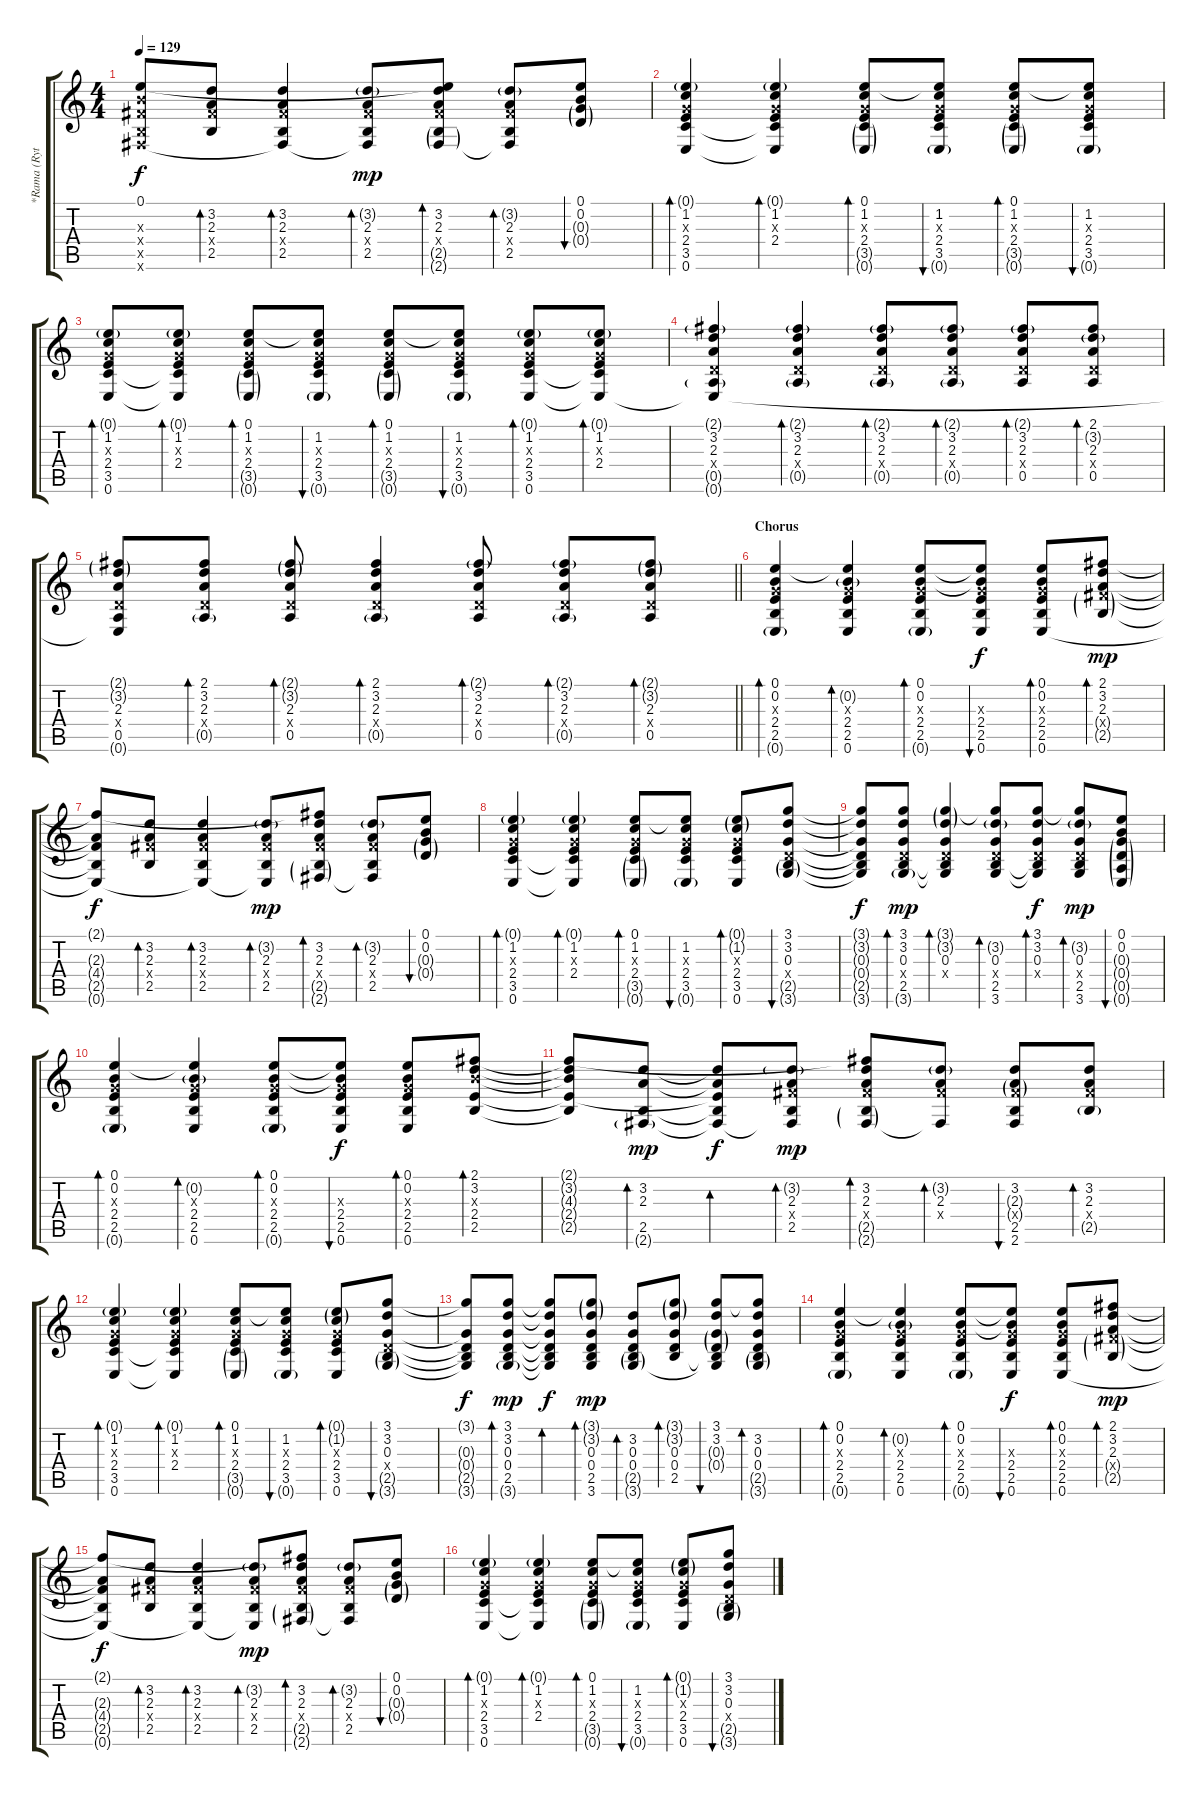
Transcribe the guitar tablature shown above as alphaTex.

\track ("*Rama (Rythm Guitar)" "*Rama (Ryt") {instrument electricguitarclean}
\staff {score tabs}
\tuning (E4 B3 G3 D3 A2 E2) {hide}
\ts (4 4)
\tempo 129
\clef g2
\ks c
(0.1{t} 4.3{x} 4.4{x} 2.5{x} 2.6{x}).8{dy f} (3.2 2.3 4.4{x} 2.5).8{bd 60} (3.2 2.3 4.4{x} 2.5 2.6{t}).4{bd 60} (3.2{g} 2.3 4.4{x} 2.5 2.6{t}).8{bd 60 dy mp} (0.1{t} 3.2 2.3 4.4{x} 2.5{g} 2.6{g}).8{bd 60} (3.2{g} 2.3 4.4{x} 2.5 2.6{t}).8{bd 60} (0.1 0.2 0.3{g} 0.4{g}).8{bu 60} |
(0.1{g} 1.2 0.3{x} 2.4 3.5 0.6).4{bd 60} (0.1{g} 1.2 0.3{x} 2.4 3.5{t} 0.6{t}).4{bd 60} (0.1 1.2 0.3{x} 2.4 3.5{g} 0.6{g}).8{bd 60} (0.1{t} 1.2 0.3{x} 2.4 3.5 0.6{g}).8{bu 60} (0.1 1.2 0.3{x} 2.4 3.5{g} 0.6{g}).8{bd 60} (0.1{t} 1.2 0.3{x} 2.4 3.5 0.6{g}).8{bu 60} |
(0.1{g} 1.2 0.3{x} 2.4 3.5 0.6).8{bd 60} (0.1{g} 1.2 0.3{x} 2.4 3.5{t} 0.6{t}).8{bd 60} (0.1 1.2 0.3{x} 2.4 3.5{g} 0.6{g}).8{bd 60} (0.1{t} 1.2 0.3{x} 2.4 3.5 0.6{g}).8{bu 60} (0.1 1.2 0.3{x} 2.4 3.5{g} 0.6{g}).8{bd 60} (0.1{t} 1.2 0.3{x} 2.4 3.5 0.6{g}).8{bu 60} (0.1{g} 1.2 0.3{x} 2.4 3.5 0.6).8{bd 60} (0.1{g} 1.2 0.3{x} 2.4 3.5{t} 0.6{t}).8{bd 60} |
(2.1{g} 3.2 2.3 0.4{x} 0.5{g} 0.6{t}).4 (2.1{g} 3.2 2.3 0.4{x} 0.5{g}).4{bd 60} (2.1{g} 3.2 2.3 0.4{x} 0.5{g}).8{bd 60} (2.1{g} 3.2 2.3 0.4{x} 0.5{g}).8{bd 60} (2.1{g} 3.2 2.3 0.4{x} 0.5).8{bd 60} (2.1 3.2{g} 2.3 0.4{x} 0.5).8{bd 60} |
\barLineRight lightlight
(2.1{g} 3.2{g} 2.3 0.4{x} 0.5 0.6{t}).8 (2.1 3.2 2.3 0.4{x} 0.5{g}).8{bd 60} (2.1{g} 3.2{g} 2.3 0.4{x} 0.5).8{bd 60} (2.1 3.2 2.3 0.4{x} 0.5{g}).4{bd 60} (2.1{g} 3.2 2.3 0.4{x} 0.5).8{bd 60} (2.1{g} 3.2 2.3 0.4{x} 0.5{g}).8{bd 60} (2.1{g} 3.2{g} 2.3 0.4{x} 0.5).8{bd 60} |
\section ("" "Chorus")
(0.1 0.2 0.3{x} 2.4 2.5 0.6{g}).4{bd 120} (0.1{t} 0.2{g} 0.3{x} 2.4 2.5 0.6).4{bd 60} (0.1 0.2 0.3{x} 2.4 2.5 0.6{g}).8{bd 60} (0.1{t} 0.2{t} 0.3{x} 2.4 2.5 0.6).8{bu 60 dy f} (0.1 0.2 0.3{x} 2.4 2.5 0.6).8{bd 60} (2.1 3.2 2.3 4.4{g x} 2.5{g}).8{bd 60 dy mp} |
(2.1{t} 2.3{t} 4.4{t} 2.5{t} 0.6{t}).8{dy f} (3.2 2.3 4.4{x} 2.5).8{bd 60} (3.2 2.3 4.4{x} 2.5 0.6{t}).4{bd 60} (3.2{g} 2.3 4.4{x} 2.5 0.6{t}).8{bd 60 dy mp} (2.1{t} 3.2 2.3 4.4{x} 2.5{g} 2.6{g}).8{bd 60} (3.2{g} 2.3 4.4{x} 2.5 2.6{t}).8{bd 60} (0.1 0.2 0.3{g} 0.4{g}).8{bu 60} |
(0.1{g} 1.2 0.3{x} 2.4 3.5 0.6).4{bd 60} (0.1{g} 1.2 0.3{x} 2.4 3.5{t} 0.6{t}).4{bd 60} (0.1 1.2 0.3{x} 2.4 3.5{g} 0.6{g}).8{bd 60} (0.1{t} 1.2 0.3{x} 2.4 3.5 0.6{g}).8{bu 60} (0.1{g} 1.2{g} 0.3{x} 2.4 3.5 0.6).8{bd 60} (3.1 3.2 0.3 0.4{x} 2.5{g} 3.6{g}).8{bu 60} |
(3.1{t} 3.2{t} 0.3{t} 0.4{t} 2.5{t} 3.6{t}).8{dy f} (3.1 3.2 0.3 0.4{x} 2.5 3.6{g}).8{bd 60 dy mp} (3.1{g} 3.2{g} 0.3 0.4{x} 2.5{t} 3.6{t}).4{bd 60} (3.1{t} 3.2{g} 0.3 0.4{x} 2.5 3.6).8{bd 60} (3.1 3.2 0.3 0.4{x} 2.5{t} 3.6{t}).8{bd 60 dy f} (3.1{t} 3.2{g} 0.3 0.4{x} 2.5 3.6).8{bd 60 dy mp} (0.1 0.2 0.3{g} 0.4{g} 0.5{g} 0.6{g}).8{bu 60} |
(0.1 0.2 0.3{x} 2.4 2.5 0.6{g}).4{bd 60} (0.1{t} 0.2{g} 0.3{x} 2.4 2.5 0.6).4{bd 60} (0.1 0.2 0.3{x} 2.4 2.5 0.6{g}).8{bd 60} (0.1{t} 0.2{t} 0.3{x} 2.4 2.5 0.6).8{bu 60 dy f} (0.1 0.2 0.3{x} 2.4 2.5 0.6).8{bd 60} (2.1 3.2 4.3{x} 2.4 2.5).8{bd 60} |
(2.1{t} 3.2{t} 4.3{t} 2.4{t} 2.5{t}).8 (3.2 2.3 2.5 2.6{g}).8{bd 60 dy mp} (3.2{t} 2.3{t} 2.4{t} 2.5{t} 2.6{t}).8{bd 60 dy f} (3.2{g} 2.3 4.4{x} 2.5 2.6{t}).8{bd 60 dy mp} (2.1{t} 3.2 2.3 4.4{x} 2.5{g} 2.6{g}).8{bd 60} (3.2{g} 2.3 4.4{x} 2.6{t}).8{bd 60} (3.2 2.3{g} 4.4{g x} 2.5 2.6).8{bu 60} (3.2 2.3 4.4{x} 2.5{g}).8{bd 60} |
(0.1{g} 1.2 0.3{x} 2.4 3.5 0.6).4{bd 60} (0.1{g} 1.2 0.3{x} 2.4 3.5{t} 0.6{t}).4{bd 60} (0.1 1.2 0.3{x} 2.4 3.5{g} 0.6{g}).8{bd 60} (0.1{t} 1.2 0.3{x} 2.4 3.5 0.6{g}).8{bu 60} (0.1{g} 1.2{g} 0.3{x} 2.4 3.5 0.6).8{bd 60} (3.1 3.2 0.3 0.4{x} 2.5{g} 3.6{g}).8{bu 60} |
(3.1{t} 0.3{t} 0.4{t} 2.5{t} 3.6{t}).8{dy f} (3.1 3.2 0.3 0.4 2.5 3.6{g}).8{bd 60 dy mp} (3.1{t} 3.2{t} 0.3{t} 0.4{t} 2.5{t} 3.6{t}).8{bd 60 dy f} (3.1{g} 3.2{g} 0.3 0.4 2.5 3.6).8{bd 60 dy mp} (3.2 0.3 0.4 2.5{g} 3.6{g}).8{bd 60} (3.1{g} 3.2{g} 0.3 0.4 2.5).8{bd 60} (3.1 3.2 0.3{g} 0.4{g} 2.5{t} 3.6{t}).8{bu 60} (3.1{t} 3.2 0.3 0.4 2.5{g} 3.6{g}).8{bd 60} |
(0.1 0.2 0.3{x} 2.4 2.5 0.6{g}).4{bd 120} (0.1{t} 0.2{g} 0.3{x} 2.4 2.5 0.6).4{bd 60} (0.1 0.2 0.3{x} 2.4 2.5 0.6{g}).8{bd 60} (0.1{t} 0.2{t} 0.3{x} 2.4 2.5 0.6).8{bu 60 dy f} (0.1 0.2 0.3{x} 2.4 2.5 0.6).8{bd 60} (2.1 3.2 2.3 4.4{g x} 2.5{g}).8{bd 60 dy mp} |
(2.1{t} 2.3{t} 4.4{t} 2.5{t} 0.6{t}).8{dy f} (3.2 2.3 4.4{x} 2.5).8{bd 60} (3.2 2.3 4.4{x} 2.5 0.6{t}).4{bd 60} (3.2{g} 2.3 4.4{x} 2.5 0.6{t}).8{bd 60 dy mp} (2.1{t} 3.2 2.3 4.4{x} 2.5{g} 2.6{g}).8{bd 60} (3.2{g} 2.3 4.4{x} 2.5 2.6{t}).8{bd 60} (0.1 0.2 0.3{g} 0.4{g}).8{bu 60} |
(0.1{g} 1.2 0.3{x} 2.4 3.5 0.6).4{bd 60} (0.1{g} 1.2 0.3{x} 2.4 3.5{t} 0.6{t}).4{bd 60} (0.1 1.2 0.3{x} 2.4 3.5{g} 0.6{g}).8{bd 60} (0.1{t} 1.2 0.3{x} 2.4 3.5 0.6{g}).8{bu 60} (0.1{g} 1.2{g} 0.3{x} 2.4 3.5 0.6).8{bd 60} (3.1 3.2 0.3 0.4{x} 2.5{g} 3.6{g}).8{bu 60}
